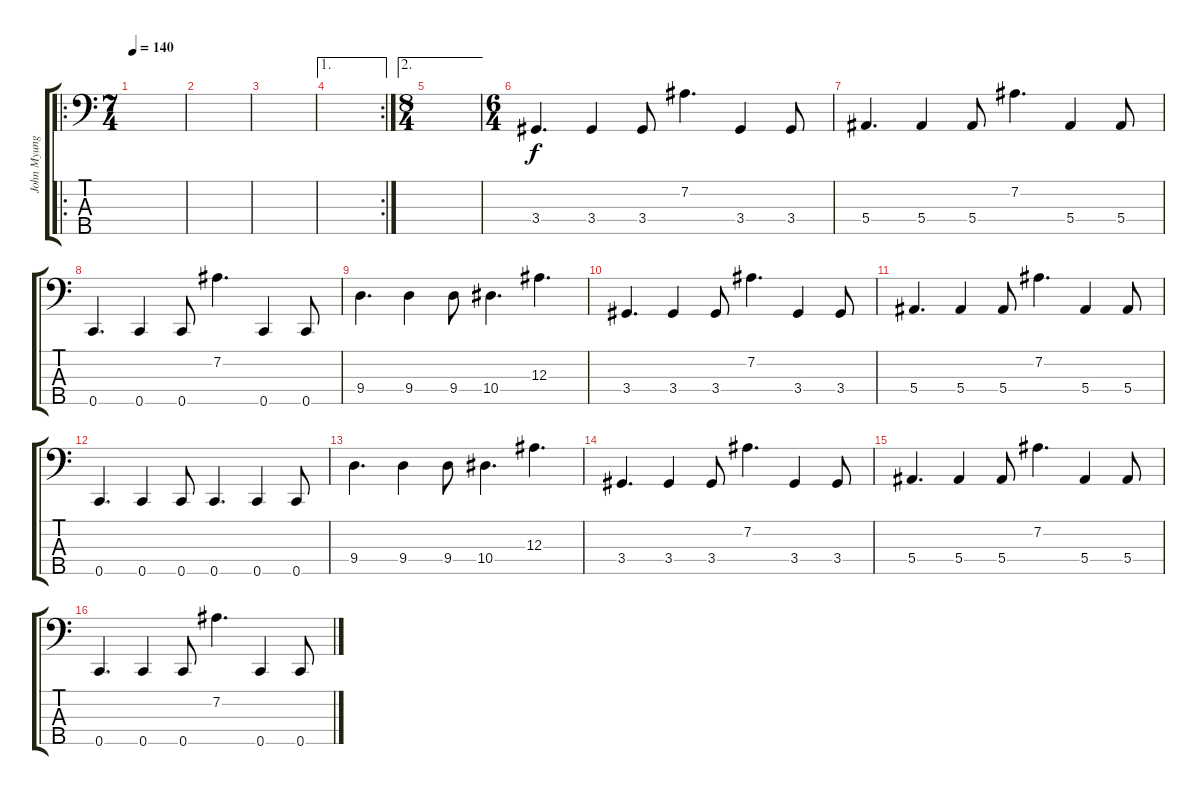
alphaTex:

\track ("John Myung" "John Myung") {instrument electricbassfinger}
\staff {score tabs}
\tuning (Ab2 Eb2 Bb1 F1 C1) {hide}
\ro
\ts (7 4)
\tempo 140
\clef f4
\ks c
|
|
|
\ae 1
\rc 2
|
\ae 2
\ts (8 4)
|
\ts (6 4)
3.4.4{d} 3.4.4 3.4.8 7.2.4{d} 3.4.4 3.4.8 |
5.4.4{d} 5.4.4 5.4.8 7.2.4{d} 5.4.4 5.4.8 |
0.5.4{d} 0.5.4 0.5.8 7.2.4{d} 0.5.4 0.5.8 |
9.4.4{d} 9.4.4 9.4.8 10.4.4{d} 12.3.4{d} |
3.4.4{d} 3.4.4 3.4.8 7.2.4{d} 3.4.4 3.4.8 |
5.4.4{d} 5.4.4 5.4.8 7.2.4{d} 5.4.4 5.4.8 |
0.5.4{d} 0.5.4 0.5.8 0.5.4{d} 0.5.4 0.5.8 |
9.4.4{d} 9.4.4 9.4.8 10.4.4{d} 12.3.4{d} |
3.4.4{d} 3.4.4 3.4.8 7.2.4{d} 3.4.4 3.4.8 |
5.4.4{d} 5.4.4 5.4.8 7.2.4{d} 5.4.4 5.4.8 |
0.5.4{d} 0.5.4 0.5.8 7.2.4{d} 0.5.4 0.5.8
